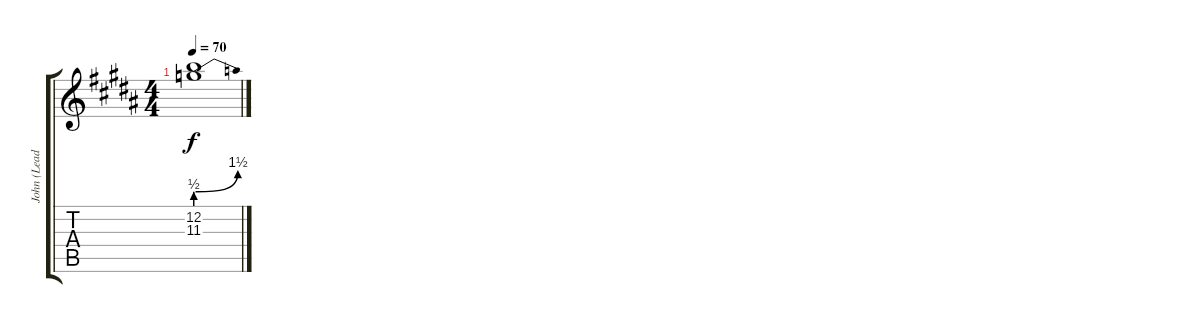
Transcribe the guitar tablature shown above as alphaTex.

\track ("John (Lead Guitar)" "John (Lead") {instrument distortionguitar}
\staff {score tabs}
\tuning (E4 B3 G3 D3 A2 E2) {hide}
\ts (4 4)
\tempo 70
\clef g2
\ks b
(12.2{t} 11.3{be (bend 0 2 60 6) t}).1{dy f}
